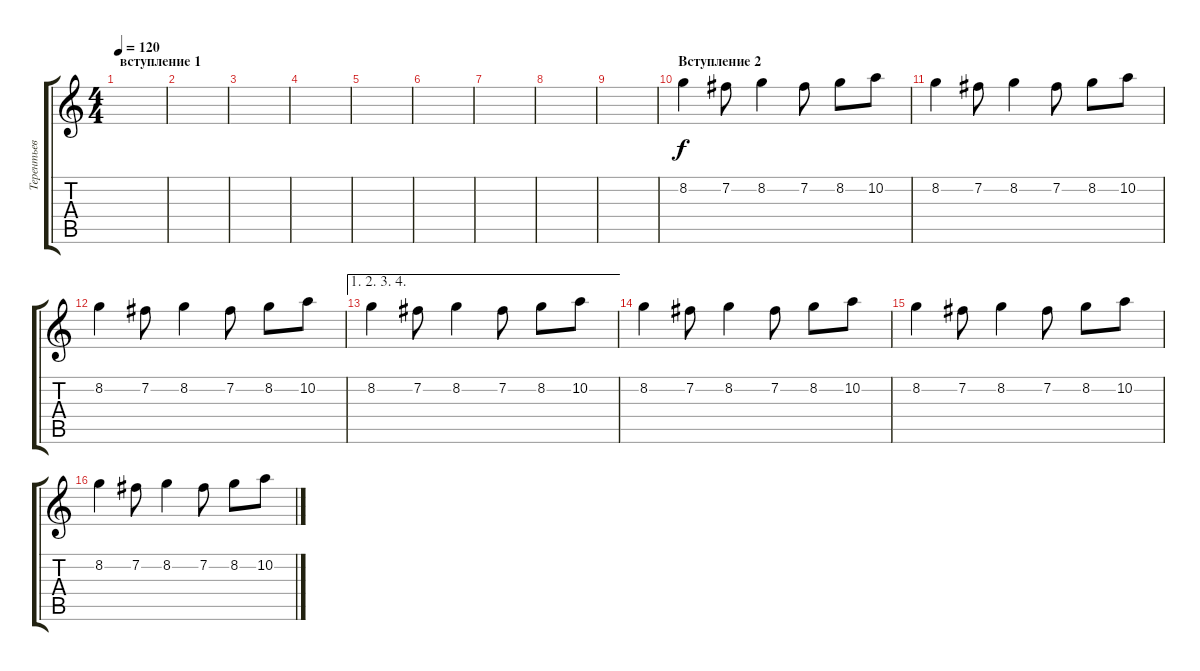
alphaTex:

\track ("Терентьев" "Терентьев") {instrument overdrivenguitar}
\staff {score tabs}
\tuning (E4 B3 G3 D3 A2 E2) {hide}
\ts (4 4)
\section ("" "вступление 1")
\tempo 120
\clef g2
\ks c
|
|
|
|
|
|
|
|
|
\section ("" "Вступление 2 ")
8.2.4 7.2.8 8.2.4 7.2.8 8.2.8 10.2.8 |
8.2.4 7.2.8 8.2.4 7.2.8 8.2.8 10.2.8 |
8.2.4 7.2.8 8.2.4 7.2.8 8.2.8 10.2.8 |
\ae (1 2 3 4)
8.2.4 7.2.8 8.2.4 7.2.8 8.2.8 10.2.8 |
8.2.4 7.2.8 8.2.4 7.2.8 8.2.8 10.2.8 |
8.2.4 7.2.8 8.2.4 7.2.8 8.2.8 10.2.8 |
8.2.4 7.2.8 8.2.4 7.2.8 8.2.8 10.2.8
